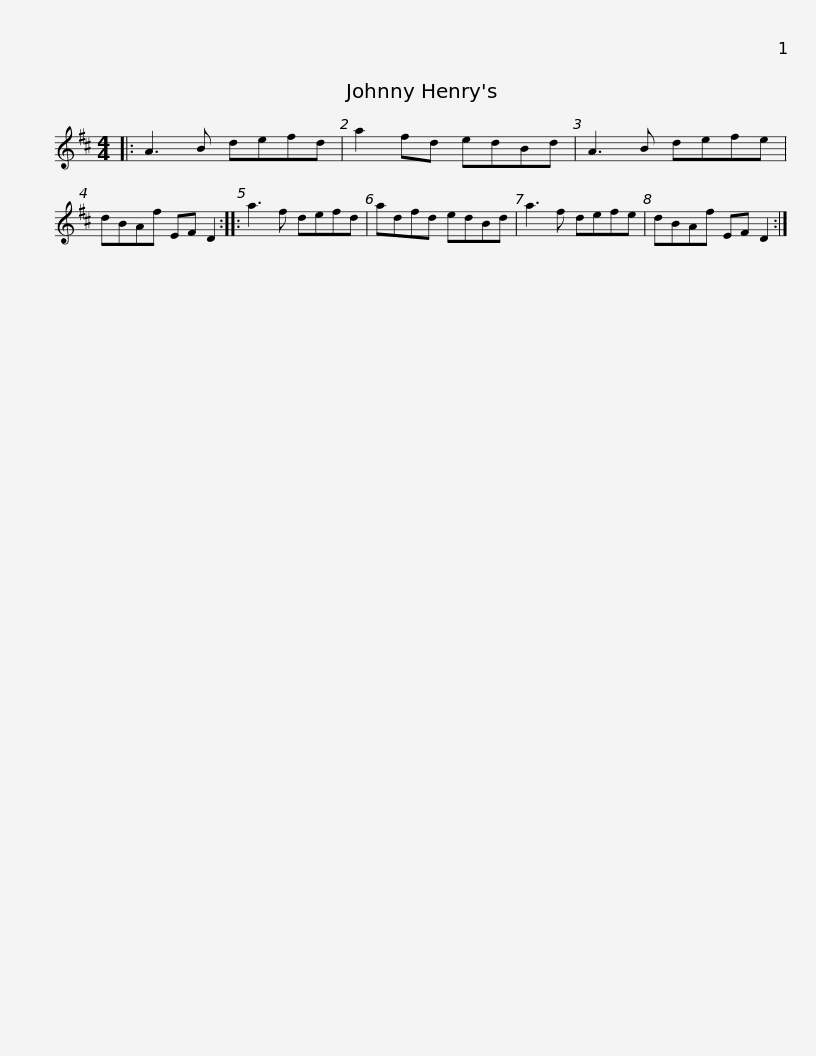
X:1
L:1/8
M:4/4
I:linebreak $
K:D
V:1 treble
V:1
|: A3 B defd | a2 fd edBd | A3 B defe | dBAf EF D2 :: a3 f defd | %5
 adfd edBd |$ a3 f defe | dBAf EF D2 :| %8
